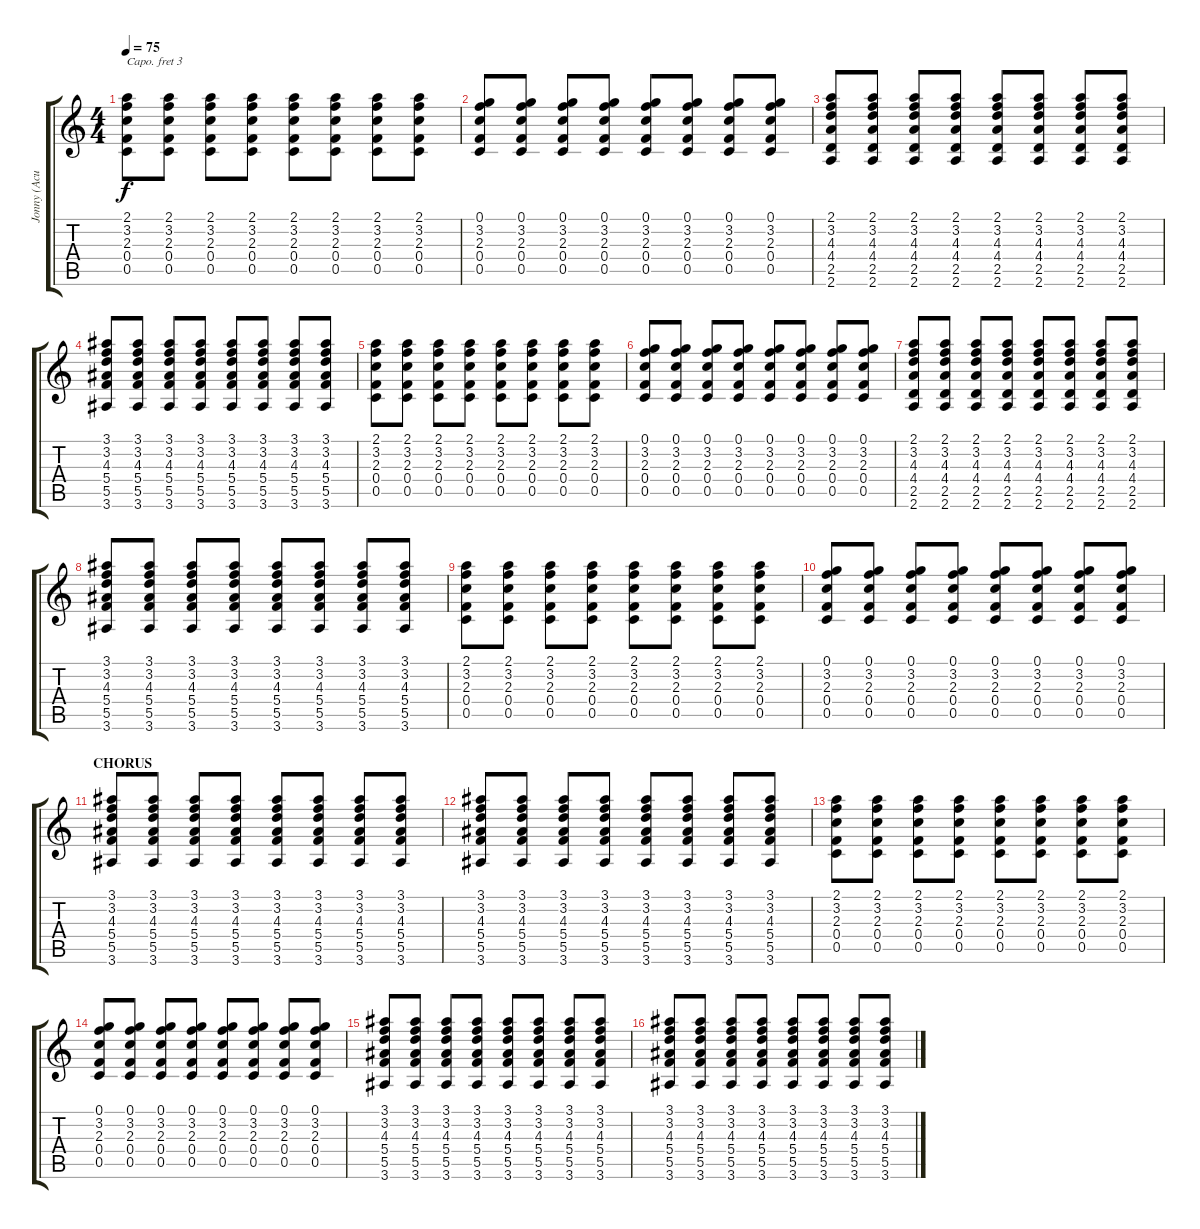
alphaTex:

\track ("Jonny (Acustica)" "Jonny (Acu") {instrument acousticguitarsteel}
\staff {score tabs}
\capo 3
\tuning (E4 B3 G3 D3 A2 E2) {hide}
\ts (4 4)
\tempo 75
\clef g2
\ks c
(2.1 3.2 2.3 0.4 0.5).8{dy f} (2.1 3.2 2.3 0.4 0.5).8 (2.1 3.2 2.3 0.4 0.5).8 (2.1 3.2 2.3 0.4 0.5).8 (2.1 3.2 2.3 0.4 0.5).8 (2.1 3.2 2.3 0.4 0.5).8 (2.1 3.2 2.3 0.4 0.5).8 (2.1 3.2 2.3 0.4 0.5).8 |
(0.1 3.2 2.3 0.4 0.5).8 (0.1 3.2 2.3 0.4 0.5).8 (0.1 3.2 2.3 0.4 0.5).8 (0.1 3.2 2.3 0.4 0.5).8 (0.1 3.2 2.3 0.4 0.5).8 (0.1 3.2 2.3 0.4 0.5).8 (0.1 3.2 2.3 0.4 0.5).8 (0.1 3.2 2.3 0.4 0.5).8 |
(2.1 3.2 4.3 4.4 2.5 2.6).8 (2.1 3.2 4.3 4.4 2.5 2.6).8 (2.1 3.2 4.3 4.4 2.5 2.6).8 (2.1 3.2 4.3 4.4 2.5 2.6).8 (2.1 3.2 4.3 4.4 2.5 2.6).8 (2.1 3.2 4.3 4.4 2.5 2.6).8 (2.1 3.2 4.3 4.4 2.5 2.6).8 (2.1 3.2 4.3 4.4 2.5 2.6).8 |
(3.1 3.2 4.3 5.4 5.5 3.6).8 (3.1 3.2 4.3 5.4 5.5 3.6).8 (3.1 3.2 4.3 5.4 5.5 3.6).8 (3.1 3.2 4.3 5.4 5.5 3.6).8 (3.1 3.2 4.3 5.4 5.5 3.6).8 (3.1 3.2 4.3 5.4 5.5 3.6).8 (3.1 3.2 4.3 5.4 5.5 3.6).8 (3.1 3.2 4.3 5.4 5.5 3.6).8 |
(2.1 3.2 2.3 0.4 0.5).8 (2.1 3.2 2.3 0.4 0.5).8 (2.1 3.2 2.3 0.4 0.5).8 (2.1 3.2 2.3 0.4 0.5).8 (2.1 3.2 2.3 0.4 0.5).8 (2.1 3.2 2.3 0.4 0.5).8 (2.1 3.2 2.3 0.4 0.5).8 (2.1 3.2 2.3 0.4 0.5).8 |
(0.1 3.2 2.3 0.4 0.5).8 (0.1 3.2 2.3 0.4 0.5).8 (0.1 3.2 2.3 0.4 0.5).8 (0.1 3.2 2.3 0.4 0.5).8 (0.1 3.2 2.3 0.4 0.5).8 (0.1 3.2 2.3 0.4 0.5).8 (0.1 3.2 2.3 0.4 0.5).8 (0.1 3.2 2.3 0.4 0.5).8 |
(2.1 3.2 4.3 4.4 2.5 2.6).8 (2.1 3.2 4.3 4.4 2.5 2.6).8 (2.1 3.2 4.3 4.4 2.5 2.6).8 (2.1 3.2 4.3 4.4 2.5 2.6).8 (2.1 3.2 4.3 4.4 2.5 2.6).8 (2.1 3.2 4.3 4.4 2.5 2.6).8 (2.1 3.2 4.3 4.4 2.5 2.6).8 (2.1 3.2 4.3 4.4 2.5 2.6).8 |
(3.1 3.2 4.3 5.4 5.5 3.6).8 (3.1 3.2 4.3 5.4 5.5 3.6).8 (3.1 3.2 4.3 5.4 5.5 3.6).8 (3.1 3.2 4.3 5.4 5.5 3.6).8 (3.1 3.2 4.3 5.4 5.5 3.6).8 (3.1 3.2 4.3 5.4 5.5 3.6).8 (3.1 3.2 4.3 5.4 5.5 3.6).8 (3.1 3.2 4.3 5.4 5.5 3.6).8 |
(2.1 3.2 2.3 0.4 0.5).8 (2.1 3.2 2.3 0.4 0.5).8 (2.1 3.2 2.3 0.4 0.5).8 (2.1 3.2 2.3 0.4 0.5).8 (2.1 3.2 2.3 0.4 0.5).8 (2.1 3.2 2.3 0.4 0.5).8 (2.1 3.2 2.3 0.4 0.5).8 (2.1 3.2 2.3 0.4 0.5).8 |
(0.1 3.2 2.3 0.4 0.5).8 (0.1 3.2 2.3 0.4 0.5).8 (0.1 3.2 2.3 0.4 0.5).8 (0.1 3.2 2.3 0.4 0.5).8 (0.1 3.2 2.3 0.4 0.5).8 (0.1 3.2 2.3 0.4 0.5).8 (0.1 3.2 2.3 0.4 0.5).8 (0.1 3.2 2.3 0.4 0.5).8 |
\section ("" "CHORUS")
(3.1 3.2 4.3 5.4 5.5 3.6).8 (3.1 3.2 4.3 5.4 5.5 3.6).8 (3.1 3.2 4.3 5.4 5.5 3.6).8 (3.1 3.2 4.3 5.4 5.5 3.6).8 (3.1 3.2 4.3 5.4 5.5 3.6).8 (3.1 3.2 4.3 5.4 5.5 3.6).8 (3.1 3.2 4.3 5.4 5.5 3.6).8 (3.1 3.2 4.3 5.4 5.5 3.6).8 |
(3.1 3.2 4.3 5.4 5.5 3.6).8 (3.1 3.2 4.3 5.4 5.5 3.6).8 (3.1 3.2 4.3 5.4 5.5 3.6).8 (3.1 3.2 4.3 5.4 5.5 3.6).8 (3.1 3.2 4.3 5.4 5.5 3.6).8 (3.1 3.2 4.3 5.4 5.5 3.6).8 (3.1 3.2 4.3 5.4 5.5 3.6).8 (3.1 3.2 4.3 5.4 5.5 3.6).8 |
(2.1 3.2 2.3 0.4 0.5).8 (2.1 3.2 2.3 0.4 0.5).8 (2.1 3.2 2.3 0.4 0.5).8 (2.1 3.2 2.3 0.4 0.5).8 (2.1 3.2 2.3 0.4 0.5).8 (2.1 3.2 2.3 0.4 0.5).8 (2.1 3.2 2.3 0.4 0.5).8 (2.1 3.2 2.3 0.4 0.5).8 |
(0.1 3.2 2.3 0.4 0.5).8 (0.1 3.2 2.3 0.4 0.5).8 (0.1 3.2 2.3 0.4 0.5).8 (0.1 3.2 2.3 0.4 0.5).8 (0.1 3.2 2.3 0.4 0.5).8 (0.1 3.2 2.3 0.4 0.5).8 (0.1 3.2 2.3 0.4 0.5).8 (0.1 3.2 2.3 0.4 0.5).8 |
(3.1 3.2 4.3 5.4 5.5 3.6).8 (3.1 3.2 4.3 5.4 5.5 3.6).8 (3.1 3.2 4.3 5.4 5.5 3.6).8 (3.1 3.2 4.3 5.4 5.5 3.6).8 (3.1 3.2 4.3 5.4 5.5 3.6).8 (3.1 3.2 4.3 5.4 5.5 3.6).8 (3.1 3.2 4.3 5.4 5.5 3.6).8 (3.1 3.2 4.3 5.4 5.5 3.6).8 |
(3.1 3.2 4.3 5.4 5.5 3.6).8 (3.1 3.2 4.3 5.4 5.5 3.6).8 (3.1 3.2 4.3 5.4 5.5 3.6).8 (3.1 3.2 4.3 5.4 5.5 3.6).8 (3.1 3.2 4.3 5.4 5.5 3.6).8 (3.1 3.2 4.3 5.4 5.5 3.6).8 (3.1 3.2 4.3 5.4 5.5 3.6).8 (3.1 3.2 4.3 5.4 5.5 3.6).8
